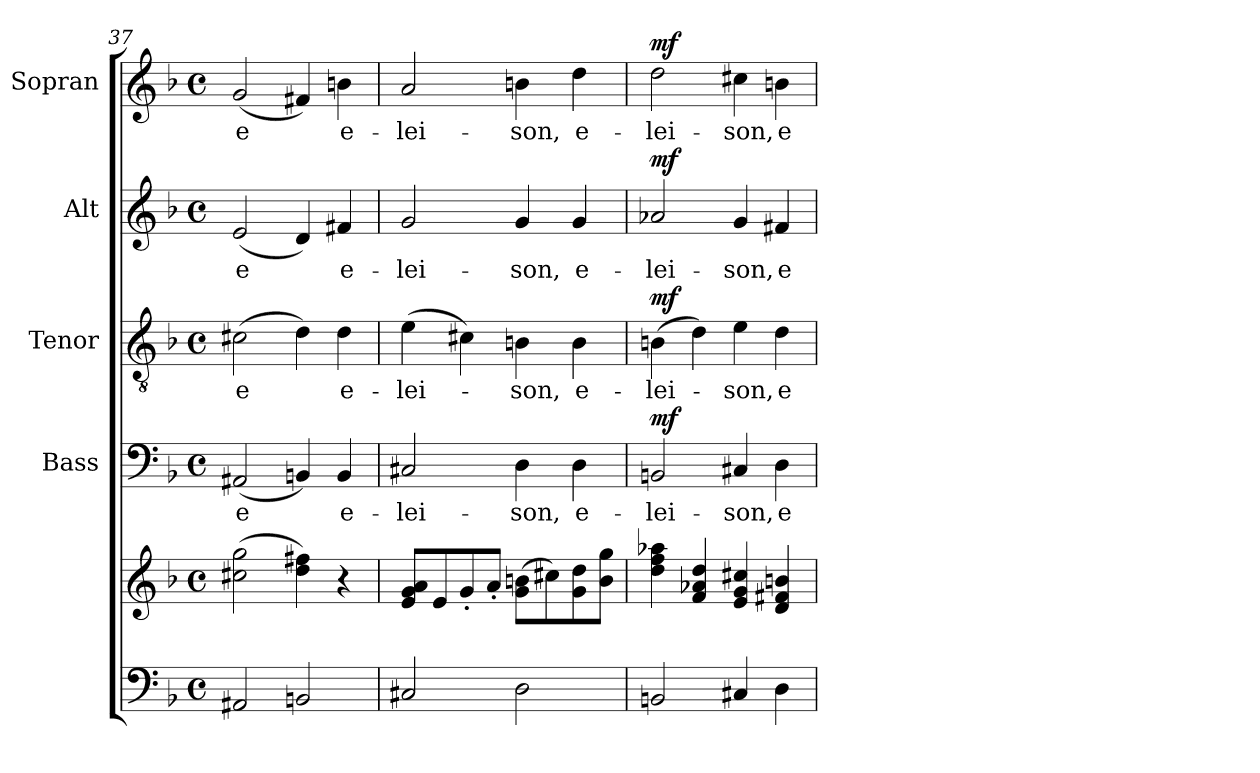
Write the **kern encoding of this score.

**kern	**kern	**kern	**text	**dynam	**kern	**text	**dynam	**kern	**text	**dynam	**kern	**text	**dynam
*part5	*part5	*part4	*part4	*part4	*part3	*part3	*part3	*part2	*part2	*part2	*part1	*part1	*part1
*staff6	*staff5	*staff4	*staff4	*staff4	*staff3	*staff3	*staff3	*staff2	*staff2	*staff2	*staff1	*staff1	*staff1
*	*	*I"Bass	*	*	*I"Tenor	*	*	*I"Alt	*	*	*I"Sopran	*	*
*	*	*I'B.	*	*	*I'T.	*	*	*I'A.	*	*	*I'S.	*	*
*clefF4	*clefG2	*clefF4	*	*	*clefGv2	*	*	*clefG2	*	*	*clefG2	*	*
*k[b-]	*k[b-]	*k[b-]	*	*	*k[b-]	*	*	*k[b-]	*	*	*k[b-]	*	*
*F:	*F:	*F:	*	*	*F:	*	*	*F:	*	*	*F:	*	*
*M4/4	*M4/4	*M4/4	*	*	*M4/4	*	*	*M4/4	*	*	*M4/4	*	*
*met(c)	*met(c)	*met(c)	*	*	*met(c)	*	*	*met(c)	*	*	*met(c)	*	*
=37	=37	=37	=37	=37	=37	=37	=37	=37	=37	=37	=37	=37	=37
!	!	!	!LO:LY:b	!	!	!LO:LY:b	!	!	!LO:LY:b	!	!	!LO:LY:b	!
2AA#X/	(>2cc#X\ 2gg\	(<2AA#X/	-e	.	(>2c#X\	-e	.	(<2e/	-e	.	(<2g/	-e	.
2BBn/	4dd\ 4ff#X\)	4BBn/)	.	.	4d\)	.	.	4d/)	.	.	4f#X/)	.	.
!	!	!	!LO:LY:b	!	!	!LO:LY:b	!	!	!LO:LY:b	!	!	!LO:LY:b	!
.	4r	4BB/	e-	.	4d\	e-	.	4f#X/	e-	.	4bn\	e-	.
=38	=38	=38	=38	=38	=38	=38	=38	=38	=38	=38	=38	=38	=38
!	!	!	!LO:LY:b	!	!	!LO:LY:b	!	!	!LO:LY:b	!	!	!LO:LY:b	!
2C#X/	8e/ 8g/ 8a/L	2C#X/	-lei-	.	(>4e\	-lei-	.	2g/	-lei-	.	2a/	-lei-	.
.	8e/	.	.	.	.	.	.	.	.	.	.	.	.
.	8g'</	.	.	.	4c#X\)	.	.	.	.	.	.	.	.
.	8a'</J	.	.	.	.	.	.	.	.	.	.	.	.
!	!	!	!LO:LY:b	!	!	!LO:LY:b	!	!	!LO:LY:b	!	!	!LO:LY:b	!
2D\	(>8g\ 8bn\L	4D\	-son,	.	4Bn\	-son,	.	4g/	-son,	.	4bn\	-son,	.
.	8cc#X\)	.	.	.	.	.	.	.	.	.	.	.	.
!	!	!	!LO:LY:b	!	!	!LO:LY:b	!	!	!LO:LY:b	!	!	!LO:LY:b	!
.	8g\ 8dd\	4D\	e-	.	4B\	e-	.	4g/	e-	.	4dd\	e-	.
.	8b\ 8gg\J	.	.	.	.	.	.	.	.	.	.	.	.
=39	=39	=39	=39	=39	=39	=39	=39	=39	=39	=39	=39	=39	=39
!	!	!	!LO:LY:b	!LO:DY:a	!	!LO:LY:b	!LO:DY:a	!	!LO:LY:b	!LO:DY:a	!	!LO:LY:b	!LO:DY:a
2BBn/	4dd\ 4ff\ 4aa-X\	2BBn/	-lei-	mf	(>4Bn\	-lei-	mf	2a-X/	-lei-	mf	2dd\	-lei-	mf
.	4f/ 4a-X/ 4dd/	.	.	.	4d\)	.	.	.	.	.	.	.	.
!	!	!	!LO:LY:b	!	!	!LO:LY:b	!	!	!LO:LY:b	!	!	!LO:LY:b	!
4C#X/	4e/ 4g/ 4cc#X/	4C#X/	-son,	.	4e\	-son,	.	4g/	-son,	.	4cc#X\	-son,	.
!	!	!	!LO:LY:b	!	!	!LO:LY:b	!	!	!LO:LY:b	!	!	!LO:LY:b	!
4D\	4d/ 4f#X/ 4bn/	4D\	e-	.	4d\	e-	.	4f#X/	e-	.	4bn\	e-	.
=	=	=	=	=	=	=	=	=	=	=	=	=	=
*-	*-	*-	*-	*-	*-	*-	*-	*-	*-	*-	*-	*-	*-
